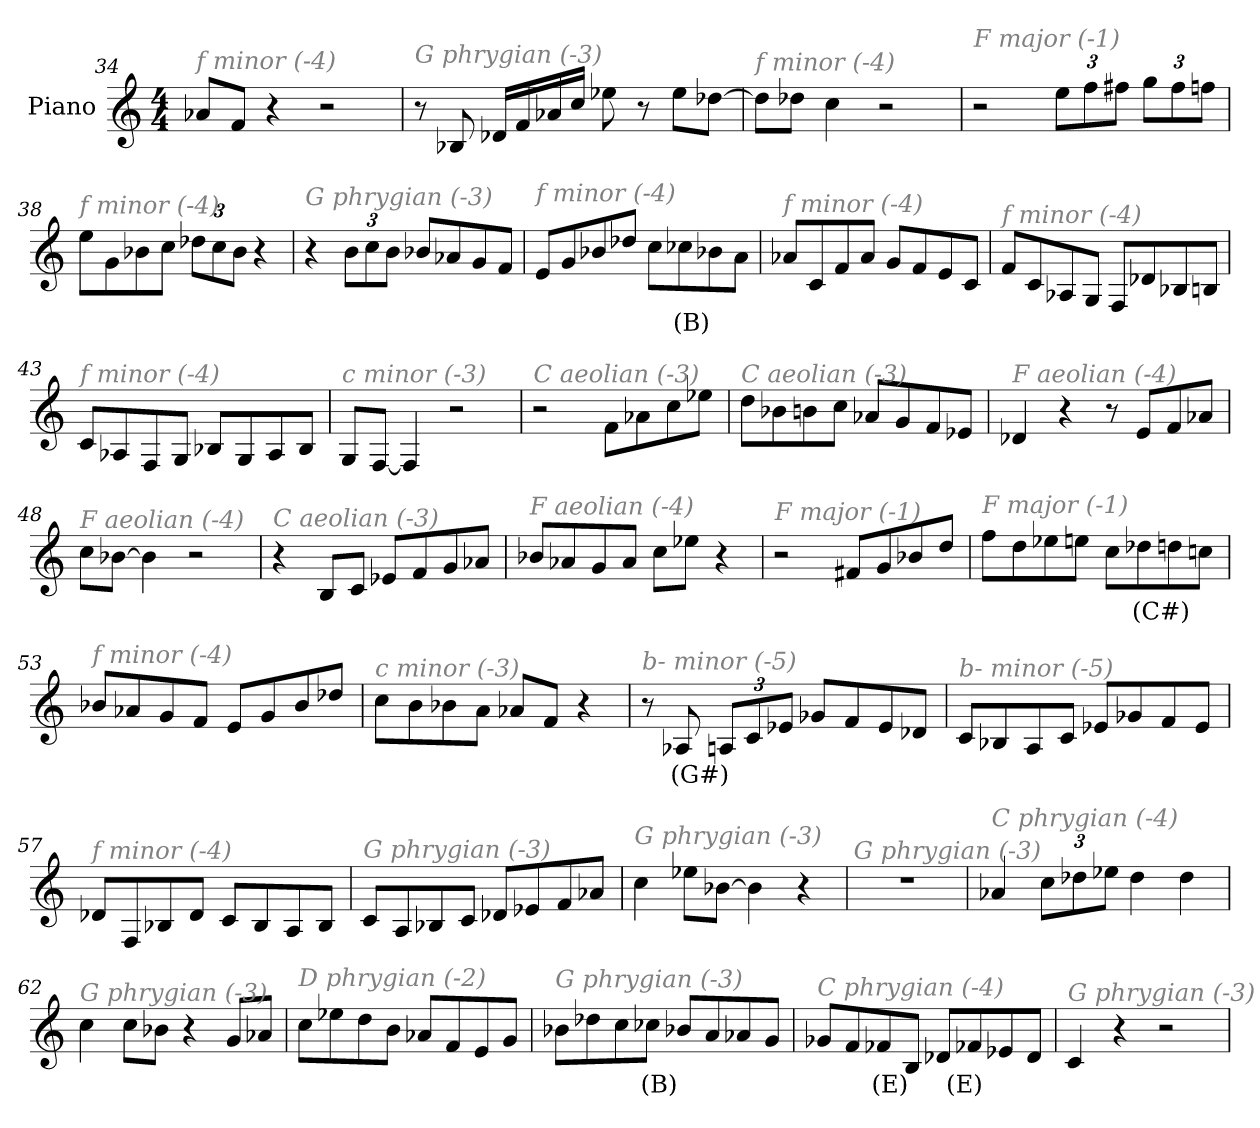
**kern	**text
*part1	*part1
*staff1	*staff1
*I"Piano	*
*I'Pno	*
*clefG2	*
*k[]	*
*M4/4	*
=34	=34
!LO:TX:i:color=#808080:t=f minor (-4)	!
8a-X/L	.
8f/J	.
4r	.
2r	.
=35	=35
!LO:TX:i:color=#808080:t=G phrygian (-3)	!
8r	.
8B-X/	.
16d-X/LL	.
16f/	.
16a-X/	.
16cc/JJ	.
8ee-X\	.
8r	.
8ee-\L	.
[8dd-X\J	.
!!LO:LB:g=z
=36	=36
!LO:TX:i:color=#808080:t=f minor (-4)	!
8dd-\L]	.
8dd-X\J	.
4cc\	.
2r	.
=37	=37
!LO:TX:i:color=#808080:t=F major (-1)	!
2r	.
*Xbrackettup	*
12ee\L	.
12ff\	.
12ff#X\J	.
12gg\L	.
12ff#\	.
12ffn\J	.
=38	=38
!LO:TX:i:color=#808080:t=f minor (-4)	!
8ee\L	.
8g\	.
8b-X\	.
8cc\J	.
12dd-X\L	.
12cc\	.
12b-\J	.
4r	.
=39	=39
!LO:TX:i:color=#808080:t=G phrygian (-3)	!
4r	.
12b\L	.
12cc\	.
12b\J	.
8b-X/L	.
8a-X/	.
8g/	.
8f/J	.
!!LO:LB:g=z
=40	=40
!LO:TX:i:color=#808080:t=f minor (-4)	!
8e/L	.
8g/	.
8b-X/	.
8dd-X/J	.
8cc\L	.
8cc-Xi\	(B)
8b-X\	.
8a\J	.
=41	=41
!LO:TX:i:color=#808080:t=f minor (-4)	!
8a-X/L	.
8c/	.
8f/	.
8a-/J	.
8g/L	.
8f/	.
8e/	.
8c/J	.
=42	=42
!LO:TX:i:color=#808080:t=f minor (-4)	!
8f/L	.
8c/	.
8A-X/	.
8G/J	.
8F/L	.
8d-X/	.
8B-X/	.
8Bn/J	.
=43	=43
!LO:TX:i:color=#808080:t=f minor (-4)	!
8c/L	.
8A-X/	.
8F/	.
8G/J	.
8B-X/L	.
8G/	.
8A-/	.
8B-/J	.
!!LO:PB:g=z
=44	=44
!LO:TX:i:color=#808080:t=c minor (-3)	!
8G/L	.
[8F/J	.
4F/]	.
2r	.
=45	=45
!LO:TX:i:color=#808080:t=C aeolian (-3)	!
2r	.
8f\L	.
8a-X\	.
8cc\	.
8ee-X\J	.
=46	=46
!LO:TX:i:color=#808080:t=C aeolian (-3)	!
8dd\L	.
8b-X\	.
8bn\	.
8cc\J	.
8a-X/L	.
8g/	.
8f/	.
8e-X/J	.
=47	=47
!LO:TX:i:color=#808080:t=F aeolian (-4)	!
4d-X/	.
4r	.
8r	.
8e/L	.
8f/	.
8a-X/J	.
=48	=48
!LO:TX:i:color=#808080:t=F aeolian (-4)	!
8cc\L	.
[8b-X\J	.
4b-\]	.
2r	.
!!LO:LB:g=z
=49	=49
!LO:TX:i:color=#808080:t=C aeolian (-3)	!
4r	.
8B/L	.
8c/J	.
8e-X/L	.
8f/	.
8g/	.
8a-X/J	.
=50	=50
!LO:TX:i:color=#808080:t=F aeolian (-4)	!
8b-X/L	.
8a-X/	.
8g/	.
8a-/J	.
8cc\L	.
8ee-X\J	.
4r	.
=51	=51
!LO:TX:i:color=#808080:t=F major (-1)	!
2r	.
8f#X/L	.
8g/	.
8b-X/	.
8dd/J	.
=52	=52
!LO:TX:i:color=#808080:t=F major (-1)	!
8ff\L	.
8dd\	.
8ee-X\	.
8een\J	.
8cc\L	.
8dd-Xi\	(C#)
8dd\	.
8ccn\J	.
!!LO:LB:g=z
=53	=53
!LO:TX:i:color=#808080:t=f minor (-4)	!
8b-X/L	.
8a-X/	.
8g/	.
8f/J	.
8e/L	.
8g/	.
8b-/	.
8dd-X/J	.
=54	=54
!LO:TX:i:color=#808080:t=c minor (-3)	!
8cc\L	.
8b\	.
8b-X\	.
8a\J	.
8a-X/L	.
8f/J	.
4r	.
=55	=55
!LO:TX:i:color=#808080:t=b- minor (-5)	!
8r	.
8A-Xi/	(G#)
12A/L	.
12c/	.
12e-X/J	.
8g-X/L	.
8f/	.
8e-/	.
8d-X/J	.
=56	=56
!LO:TX:i:color=#808080:t=b- minor (-5)	!
8c/L	.
8B-X/	.
8A/	.
8c/J	.
8e-X/L	.
8g-X/	.
8f/	.
8e-/J	.
!!LO:LB:g=z
=57	=57
!LO:TX:i:color=#808080:t=f minor (-4)	!
8d-X/L	.
8F/	.
8B-X/	.
8d-/J	.
8c/L	.
8B-/	.
8A/	.
8B-/J	.
=58	=58
!LO:TX:i:color=#808080:t=G phrygian (-3)	!
8c/L	.
8A/	.
8B-X/	.
8c/J	.
8d-X/L	.
8e-X/	.
8f/	.
8a-X/J	.
=59	=59
!LO:TX:i:color=#808080:t=G phrygian (-3)	!
4cc\	.
8ee-X\L	.
[8b-X\J	.
4b-\]	.
4r	.
=60	=60
!LO:TX:i:color=#808080:t=G phrygian (-3)	!
1r	.
=61	=61
!LO:TX:i:color=#808080:t=C phrygian (-4)	!
4a-X/	.
12cc\L	.
12dd-X\	.
12ee-X\J	.
4dd-\	.
4dd-\	.
!!LO:LB:g=z
=62	=62
!LO:TX:i:color=#808080:t=G phrygian (-3)	!
4cc\	.
8cc\L	.
8b-X\J	.
4r	.
8g/L	.
8a-X/J	.
=63	=63
!LO:TX:i:color=#808080:t=D phrygian (-2)	!
8cc\L	.
8ee-X\	.
8dd\	.
8b\J	.
8a-X/L	.
8f/	.
8e/	.
8g/J	.
=64	=64
!LO:TX:i:color=#808080:t=G phrygian (-3)	!
8b-X\L	.
8dd-X\	.
8cc\	.
8cc-Xi\J	(B)
8b-X/L	.
8a/	.
8a-X/	.
8g/J	.
=65	=65
!LO:TX:i:color=#808080:t=C phrygian (-4)	!
8g-X/L	.
8f/	.
8f-Xi/	(E)
8B/J	.
8d-X/L	.
8f-Xi/	(E)
8e-X/	.
8d-/J	.
=66	=66
!LO:TX:i:color=#808080:t=G phrygian (-3)	!
4c/	.
4r	.
2r	.
=	=
*-	*-
